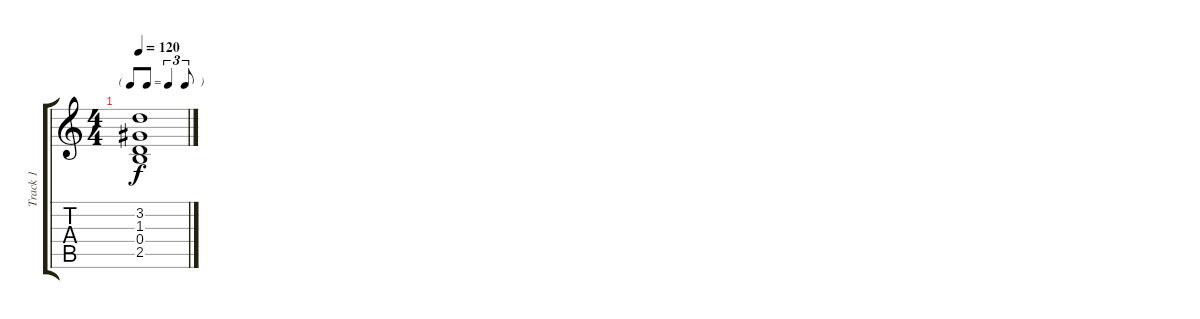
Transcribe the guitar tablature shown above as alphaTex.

\track ("Track 1" "Track 1") {instrument acousticguitarsteel}
\staff {score tabs}
\tuning (E4 B3 G3 D3 A2 E2) {hide}
\ts (4 4)
\tf triplet8th
\tempo 120
\clef g2
\ks c
(3.2{t} 1.3{t} 0.4{t} 2.5{t}).1{dy f}
